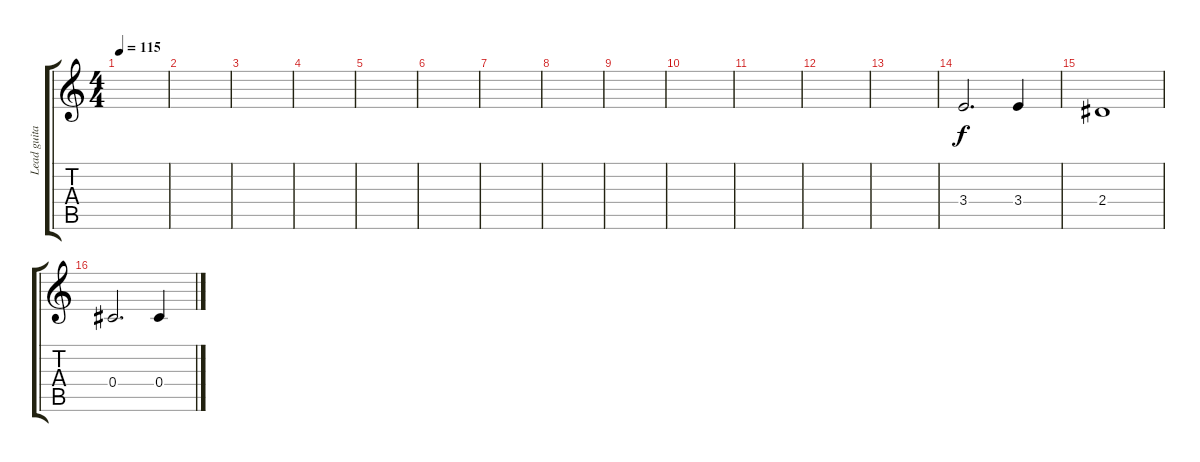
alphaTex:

\track ("Lead guitar" "Lead guita") {instrument distortionguitar}
\staff {score tabs}
\tuning (Eb4 Bb3 Gb3 Db3 Ab2 Eb2) {hide}
\ts (4 4)
\tempo 115
\clef g2
\ks c
|
|
|
|
|
|
|
|
|
|
|
|
|
3.4.2{d} 3.4.4 |
2.4.1 |
0.4.2{d} 0.4.4
